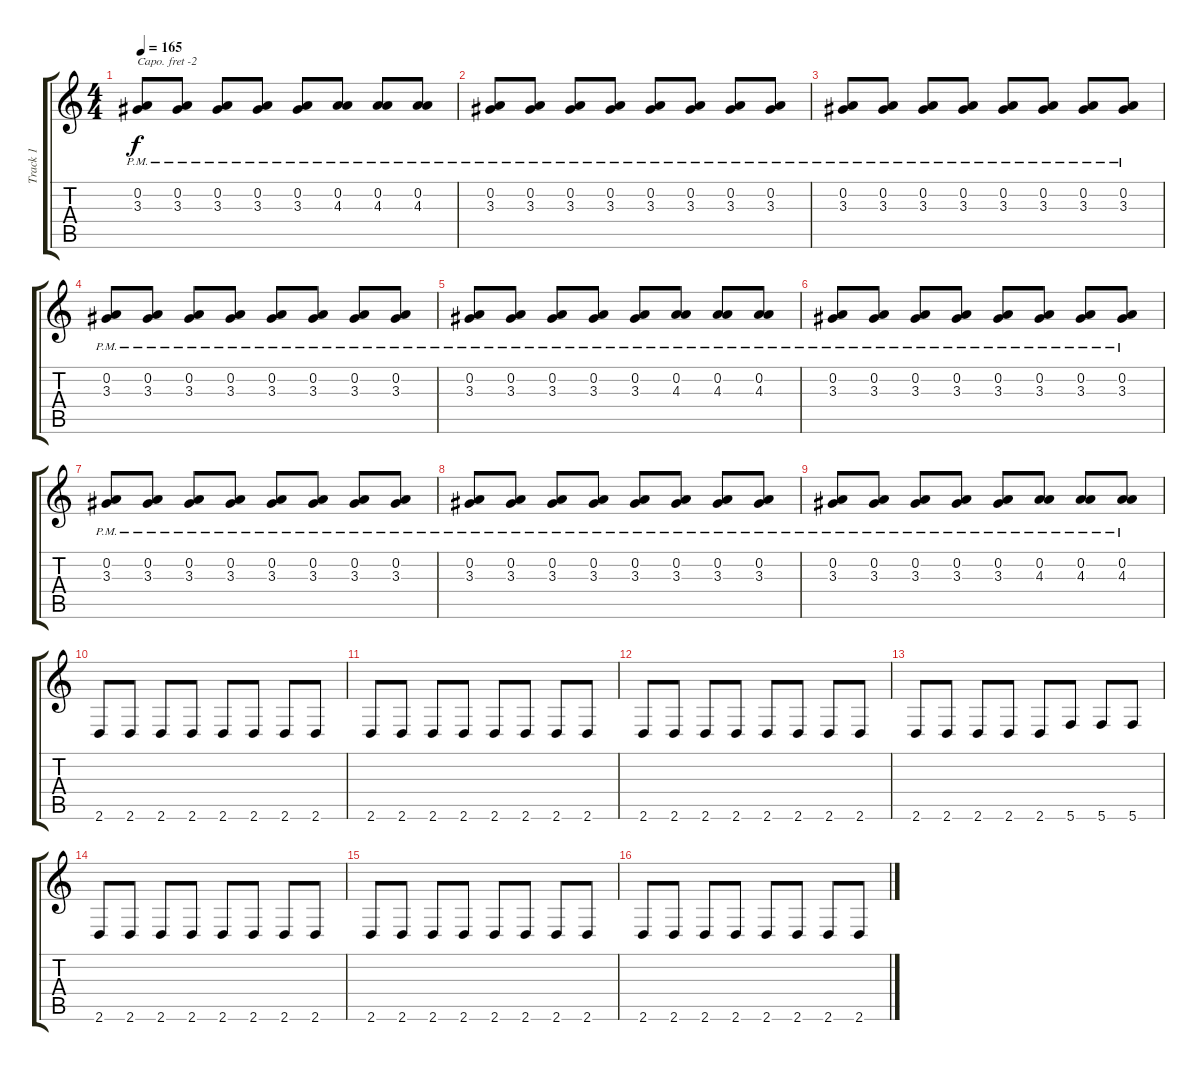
\track ("Track 1" "Track 1") {instrument distortionguitar}
\staff {score tabs}
\capo -2
\tuning (E4 B3 G3 D3 A2 D2) {hide}
\ts (4 4)
\tempo 165
\clef g2
\ks c
(0.2{pm} 3.3{pm}).8{dy f} (0.2{pm} 3.3{pm}).8 (0.2{pm} 3.3{pm}).8 (0.2{pm} 3.3{pm}).8 (0.2{pm} 3.3{pm}).8 (0.2{pm} 4.3{pm}).8 (0.2{pm} 4.3{pm}).8 (0.2{pm} 4.3{pm}).8 |
(0.2{pm} 3.3{pm}).8 (0.2{pm} 3.3{pm}).8 (0.2{pm} 3.3{pm}).8 (0.2{pm} 3.3{pm}).8 (0.2{pm} 3.3{pm}).8 (0.2{pm} 3.3{pm}).8 (0.2{pm} 3.3{pm}).8 (0.2{pm} 3.3{pm}).8 |
(0.2{pm} 3.3{pm}).8 (0.2{pm} 3.3{pm}).8 (0.2{pm} 3.3{pm}).8 (0.2{pm} 3.3{pm}).8 (0.2{pm} 3.3{pm}).8 (0.2{pm} 3.3{pm}).8 (0.2{pm} 3.3{pm}).8 (0.2{pm} 3.3{pm}).8 |
(0.2{pm} 3.3{pm}).8 (0.2{pm} 3.3{pm}).8 (0.2{pm} 3.3{pm}).8 (0.2{pm} 3.3{pm}).8 (0.2{pm} 3.3{pm}).8 (0.2{pm} 3.3{pm}).8 (0.2{pm} 3.3{pm}).8 (0.2{pm} 3.3{pm}).8 |
(0.2{pm} 3.3{pm}).8 (0.2{pm} 3.3{pm}).8 (0.2{pm} 3.3{pm}).8 (0.2{pm} 3.3{pm}).8 (0.2{pm} 3.3{pm}).8 (0.2{pm} 4.3{pm}).8 (0.2{pm} 4.3{pm}).8 (0.2{pm} 4.3{pm}).8 |
(0.2{pm} 3.3{pm}).8 (0.2{pm} 3.3{pm}).8 (0.2{pm} 3.3{pm}).8 (0.2{pm} 3.3{pm}).8 (0.2{pm} 3.3{pm}).8 (0.2{pm} 3.3{pm}).8 (0.2{pm} 3.3{pm}).8 (0.2{pm} 3.3{pm}).8 |
(0.2{pm} 3.3{pm}).8 (0.2{pm} 3.3{pm}).8 (0.2{pm} 3.3{pm}).8 (0.2{pm} 3.3{pm}).8 (0.2{pm} 3.3{pm}).8 (0.2{pm} 3.3{pm}).8 (0.2{pm} 3.3{pm}).8 (0.2{pm} 3.3{pm}).8 |
(0.2{pm} 3.3{pm}).8 (0.2{pm} 3.3{pm}).8 (0.2{pm} 3.3{pm}).8 (0.2{pm} 3.3{pm}).8 (0.2{pm} 3.3{pm}).8 (0.2{pm} 3.3{pm}).8 (0.2{pm} 3.3{pm}).8 (0.2{pm} 3.3{pm}).8 |
(0.2{pm} 3.3{pm}).8 (0.2{pm} 3.3{pm}).8 (0.2{pm} 3.3{pm}).8 (0.2{pm} 3.3{pm}).8 (0.2{pm} 3.3{pm}).8 (0.2{pm} 4.3{pm}).8 (0.2{pm} 4.3{pm}).8 (0.2{pm} 4.3{pm}).8 |
2.6.8 2.6.8 2.6.8 2.6.8 2.6.8 2.6.8 2.6.8 2.6.8 |
2.6.8 2.6.8 2.6.8 2.6.8 2.6.8 2.6.8 2.6.8 2.6.8 |
2.6.8 2.6.8 2.6.8 2.6.8 2.6.8 2.6.8 2.6.8 2.6.8 |
2.6.8 2.6.8 2.6.8 2.6.8 2.6.8 5.6.8 5.6.8 5.6.8 |
2.6.8 2.6.8 2.6.8 2.6.8 2.6.8 2.6.8 2.6.8 2.6.8 |
2.6.8 2.6.8 2.6.8 2.6.8 2.6.8 2.6.8 2.6.8 2.6.8 |
2.6.8 2.6.8 2.6.8 2.6.8 2.6.8 2.6.8 2.6.8 2.6.8
